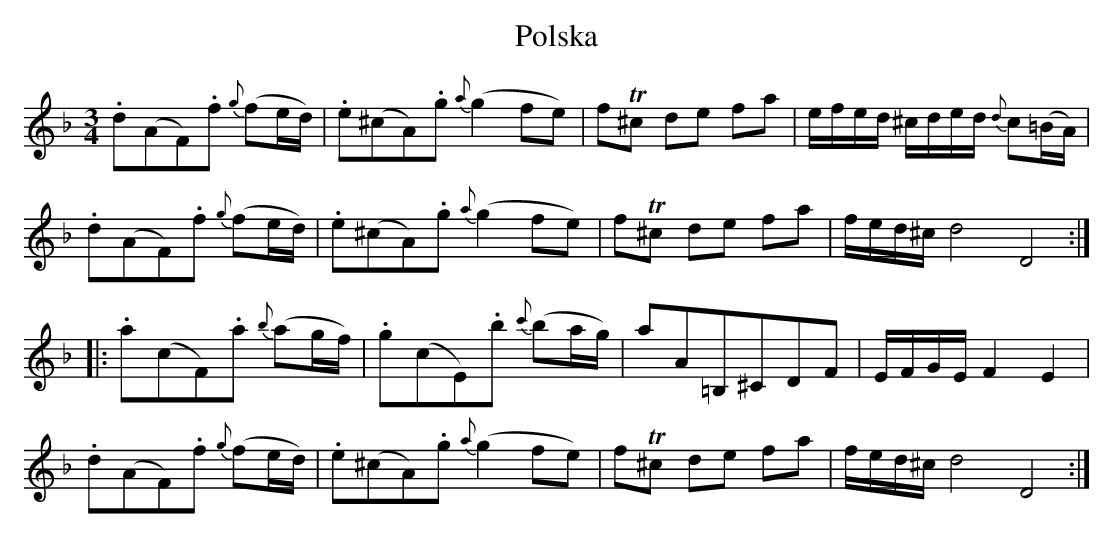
X:1
T:Polska
M:3/4
L:1/8
K:Dm
.d(AF).f {g}(fe/d/) | .e(^cA).g {a}(g2fe) | fT^c de fa | e/f/e/d/ ^c/d/e/d/ {d}c(=B/A/) |
.d(AF).f {g}(fe/d/) | .e(^cA).g {a}(g2fe) | fT^c de fa | f/e/d/^c/ d4 D4 ::
.a(cF).a {b}(ag/f/) | .g(cE).b {c'}(ba/g/) | aA=B,^CDF | E/F/G/E/ F2 E2 |
.d(AF).f {g}(fe/d/) | .e(^cA).g {a}(g2fe) | fT^c de fa | f/e/d/^c/ d4 D4 :|
